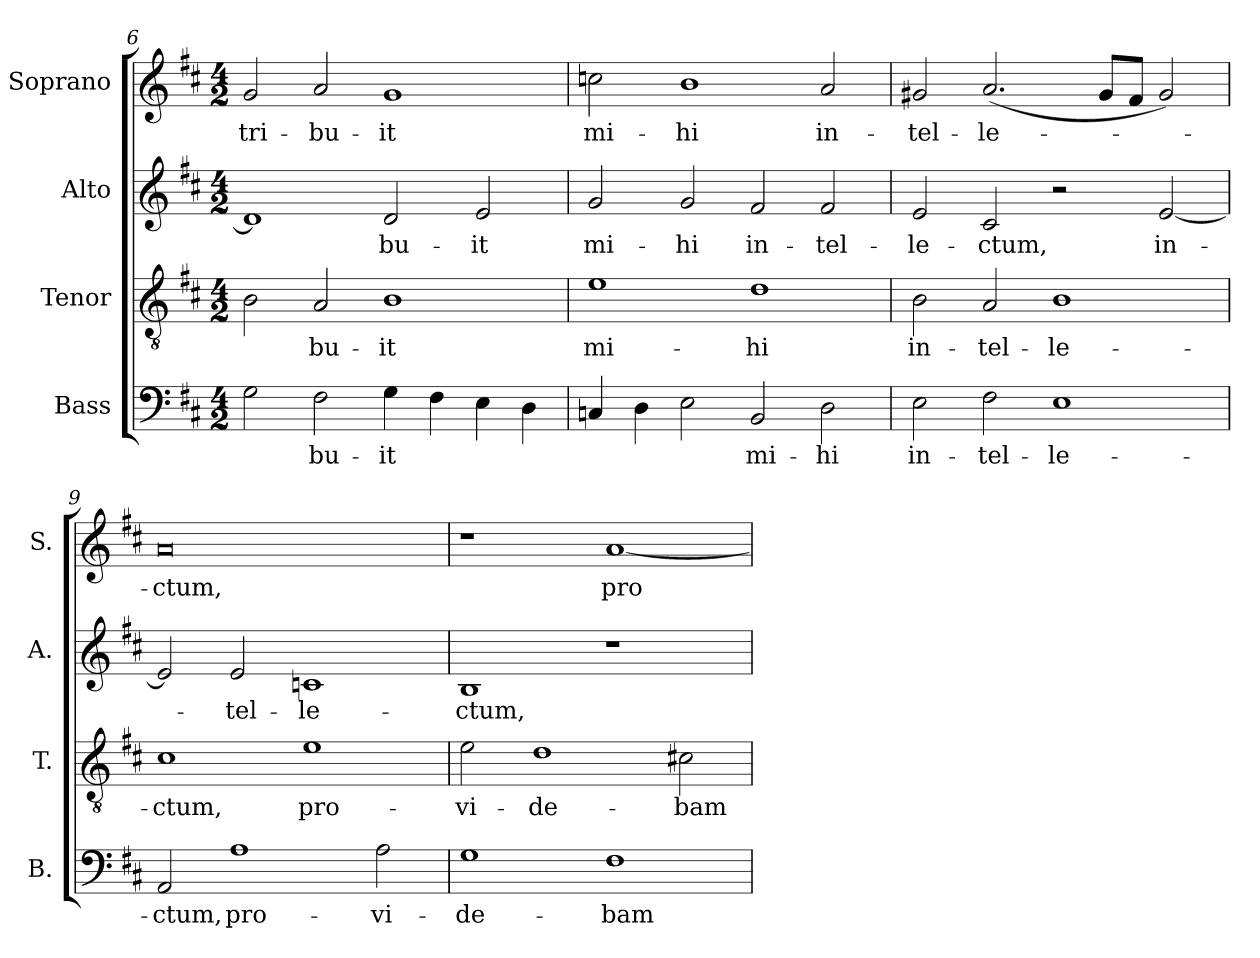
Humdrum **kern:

**kern	**text	**kern	**text	**kern	**text	**kern	**text
*part4	*part4	*part3	*part3	*part2	*part2	*part1	*part1
*staff4	*staff4	*staff3	*staff3	*staff2	*staff2	*staff1	*staff1
*I"Bass	*	*I"Tenor	*	*I"Alto	*	*I"Soprano	*
*I'B.	*	*I'T.	*	*I'A.	*	*I'S.	*
*clefF4	*	*clefGv2	*	*clefG2	*	*clefG2	*
*	*	*ITrd7c12	*	*	*	*	*
*k[f#c#]	*	*k[f#c#]	*	*k[f#c#]	*	*k[f#c#]	*
*D:	*	*D:	*	*D:	*	*D:	*
*M4/2	*	*M4/2	*	*M4/2	*	*M4/2	*
=6	=6	=6	=6	=6	=6	=6	=6
!	!	!	!	!	!	!	!LO:LY:b:color=#000000
2Gi\	.	2BBi\	.	1di]	.	2gi/	tri-
!	!LO:LY:b:color=#000000	!	!	!	!	!	!
!	!	!	!LO:LY:b:color=#000000	!	!	!	!
!	!	!	!	!	!	!	!LO:LY:b:color=#000000
2F#i\	-bu-	2AAi/	-bu-	.	.	2ai/	-bu-
!	!LO:LY:b:color=#000000	!	!	!	!	!	!
!	!	!	!LO:LY:b:color=#000000	!	!	!	!
!	!	!	!	!	!LO:LY:b:color=#000000	!	!
!	!	!	!	!	!	!	!LO:LY:b:color=#000000
4Gi\	-it	1BBi	-it	2di/	-bu-	1gi	-it
4F#i\	.	.	.	.	.	.	.
!	!	!	!	!	!LO:LY:b:color=#000000	!	!
4Ei\	.	.	.	2ei/	-it	.	.
4Di\	.	.	.	.	.	.	.
=7	=7	=7	=7	=7	=7	=7	=7
!	!	!	!LO:LY:b:color=#000000	!	!	!	!
!	!	!	!	!	!LO:LY:b:color=#000000	!	!
!	!	!	!	!	!	!	!LO:LY:b:color=#000000
4Cni/	.	1Ei	mi-	2gi/	mi-	2ccni\	mi-
4Di\	.	.	.	.	.	.	.
!	!	!	!	!	!LO:LY:b:color=#000000	!	!
!	!	!	!	!	!	!	!LO:LY:b:color=#000000
2Ei\	.	.	.	2gi/	-hi	1bi	-hi
!	!LO:LY:b:color=#000000	!	!	!	!	!	!
!	!	!	!LO:LY:b:color=#000000	!	!	!	!
!	!	!	!	!	!LO:LY:b:color=#000000	!	!
2BBi/	mi-	1Di	-hi	2f#i/	in-	.	.
!	!LO:LY:b:color=#000000	!	!	!	!	!	!
!	!	!	!	!	!LO:LY:b:color=#000000	!	!
!	!	!	!	!	!	!	!LO:LY:b:color=#000000
2Di\	-hi	.	.	2f#i/	-tel-	2ai/	in-
=8	=8	=8	=8	=8	=8	=8	=8
!	!LO:LY:b:color=#000000	!	!	!	!	!	!
!	!	!	!LO:LY:b:color=#000000	!	!	!	!
!	!	!	!	!	!LO:LY:b:color=#000000	!	!
!	!	!	!	!	!	!	!LO:LY:b:color=#000000
2Ei\	in-	2BBi\	in-	2ei/	-le-	2g#Xi/	-tel-
!	!LO:LY:b:color=#000000	!	!	!	!	!	!
!	!	!	!LO:LY:b:color=#000000	!	!	!	!
!	!	!	!	!	!LO:LY:b:color=#000000	!	!
!	!	!	!	!	!	!	!LO:LY:b:color=#000000
2F#i\	-tel-	2AAi/	-tel-	2c#i/	-ctum,	(2.ai/	-le-
!	!LO:LY:b:color=#000000	!	!	!	!	!	!
!	!	!	!LO:LY:b:color=#000000	!	!	!	!
1Ei	-le-	1BBi	-le-	2r	.	.	.
.	.	.	.	.	.	8g#i/L	.
.	.	.	.	.	.	8f#i/J	.
!	!	!	!	!	!LO:LY:b:color=#000000	!	!
.	.	.	.	[2ei/	in-	2g#i/)	.
!!LO:LB:g=z
=9	=9	=9	=9	=9	=9	=9	=9
!	!LO:LY:b:color=#000000	!	!	!	!	!	!
!	!	!	!LO:LY:b:color=#000000	!	!	!	!
!	!	!	!	!	!	!	!LO:LY:b:color=#000000
2AAi/	-ctum,	1C#i	-ctum,	2ei/]	.	0ai	-ctum,
!	!LO:LY:b:color=#000000	!	!	!	!	!	!
!	!	!	!	!	!LO:LY:b:color=#000000	!	!
1Ai	pro-	.	.	2ei/	-tel-	.	.
!	!	!	!LO:LY:b:color=#000000	!	!	!	!
!	!	!	!	!	!LO:LY:b:color=#000000	!	!
.	.	1Ei	pro-	1cni	-le-	.	.
!	!LO:LY:b:color=#000000	!	!	!	!	!	!
2Ai\	-vi-	.	.	.	.	.	.
=10	=10	=10	=10	=10	=10	=10	=10
!	!LO:LY:b:color=#000000	!	!	!	!	!	!
!	!	!	!LO:LY:b:color=#000000	!	!	!	!
!	!	!	!	!	!LO:LY:b:color=#000000	!	!
1Gi	-de-	2Ei\	-vi-	1Bi	-ctum,	1r	.
!	!	!	!LO:LY:b:color=#000000	!	!	!	!
.	.	1Di	-de-	.	.	.	.
!	!LO:LY:b:color=#000000	!	!	!	!	!	!
!	!	!	!	!	!	!	!LO:LY:b:color=#000000
1F#i	-bam	.	.	1r	.	[1ai	pro-
!	!	!	!LO:LY:b:color=#000000	!	!	!	!
.	.	2C#Xi\	-bam	.	.	.	.
=	=	=	=	=	=	=	=
*-	*-	*-	*-	*-	*-	*-	*-
